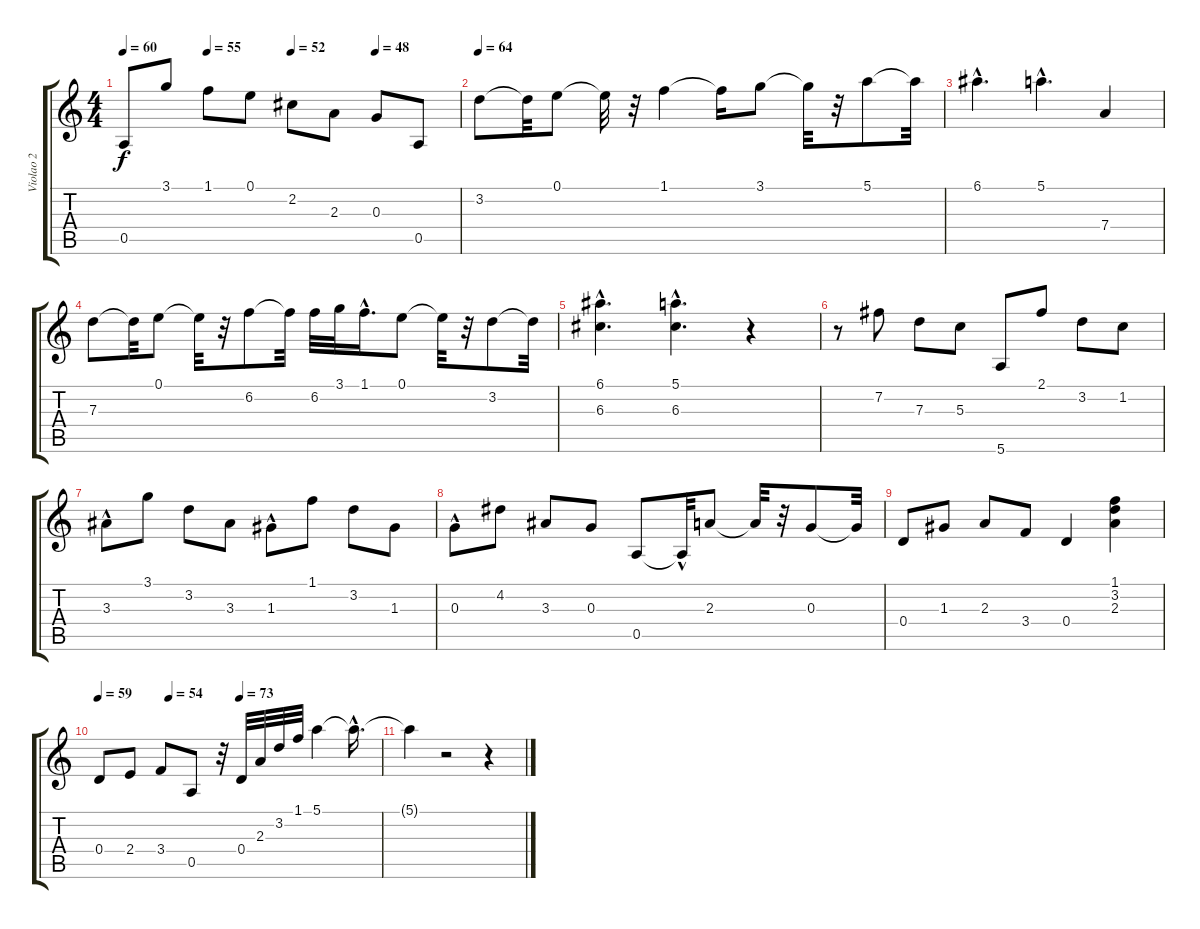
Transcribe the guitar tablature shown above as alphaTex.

\track ("Violao 2" "Violao 2") {instrument acousticguitarnylon}
\staff {score tabs}
\tuning (E4 B3 G3 D3 A2 E2) {hide}
\ts (4 4)
\tempo 60
\tempo (55 0.25)
\tempo (52 0.5)
\tempo (48 0.75)
\clef g2
\ks c
0.5.8{dy f} 3.1.8 1.1.8 0.1.8 2.2.8 2.3.8 0.3.8 0.5.8 |
\tempo 64
3.2.8 3.2{t}.32 0.1.8 0.1{t}.32 r.32 1.1.4 1.1{t}.16 3.1.8 3.1{t}.32 r.32 5.1.8 5.1{t}.32 |
6.1{hac}.4{d} 5.1{hac}.4{d} 7.4.4 |
7.3.8 7.3{t}.32 0.1.8 0.1{t}.32 r.32 6.2.8 6.2{t}.32 6.2.32 3.1.32 1.1{hac}.16{d} 0.1.8 0.1{t}.32 r.32 3.2.8 3.2{t}.32 |
(6.1{hac} 6.3{hac}).4{d} (5.1{hac} 6.3{hac}).4{d} r.4 |
r.8 7.2.8 7.3.8 5.3.8 5.6.8 2.1.8 3.2.8 1.2.8 |
3.3{hac}.8 3.1.8 3.2.8 3.3.8 1.3{hac}.8 1.1.8 3.2.8 1.3.8 |
0.3{hac}.8 4.2.8 3.3.8 0.3.8 0.5.8 0.5{hac t}.32 2.3.8 2.3{t}.32 r.32 0.3.8 0.3{t}.32 |
0.4.8 1.3.8 2.3.8 3.4.8 0.4.4 (1.1 3.2 2.3).4 |
\tempo 59
\tempo (54 0.25)
\tempo (73 0.5)
0.4.8 2.4.8 3.4.8 0.5.8 r.32 0.4.32 2.3.32 3.2.32 1.1.32 5.1.4 5.1{hac t}.16{d} |
5.1{t}.4 r.2 r.4
